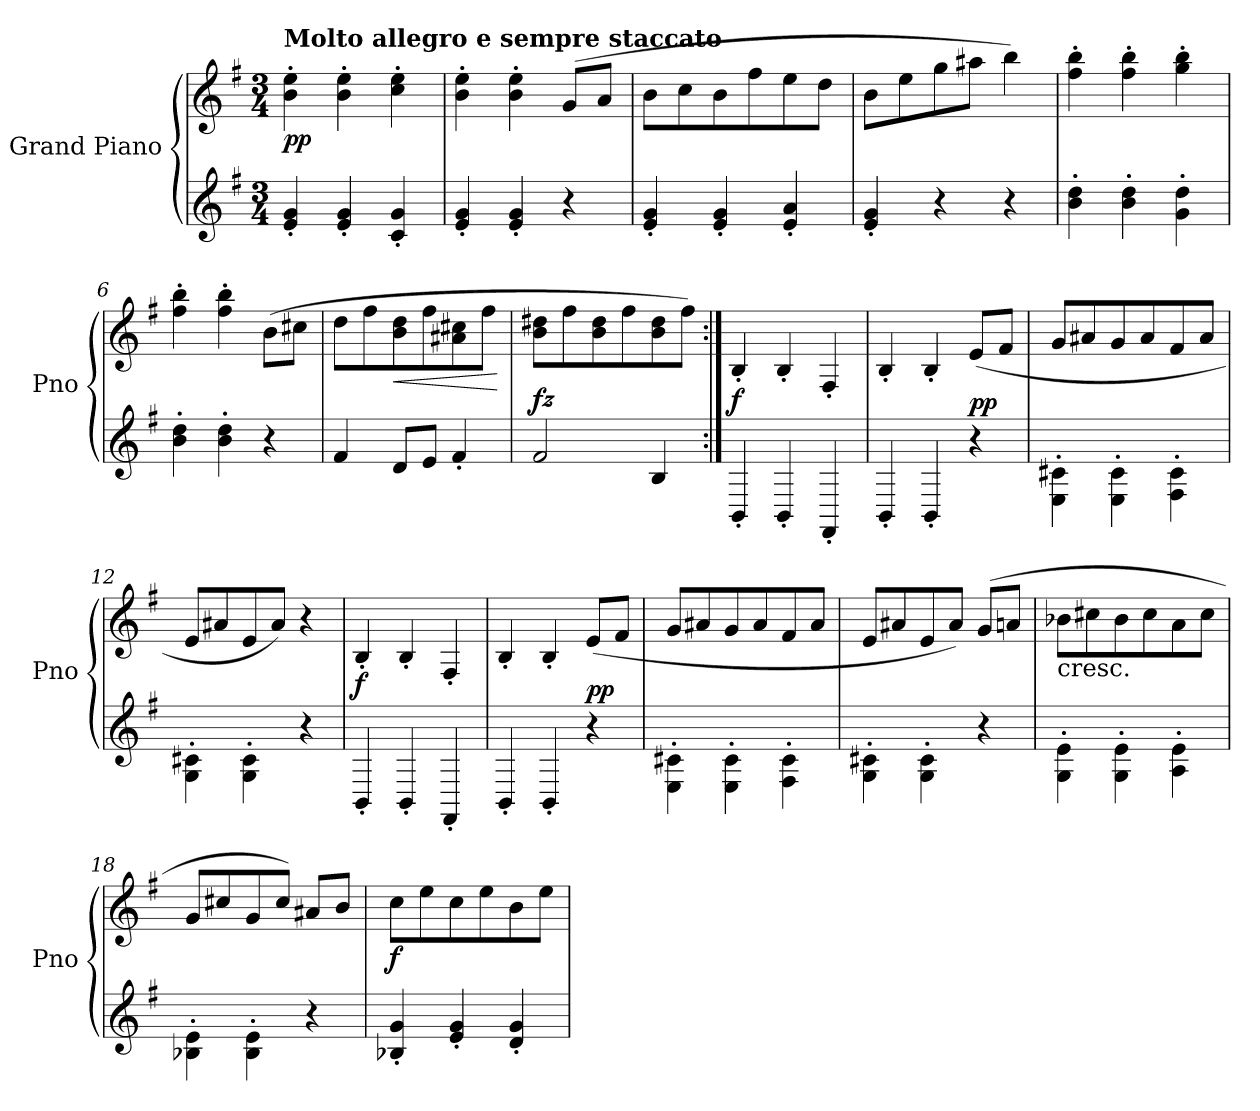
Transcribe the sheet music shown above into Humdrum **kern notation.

**kern	**kern	**dynam
*part1	*part1	*part1
*staff2	*staff1	*staff1/2
*I"Grand Piano	*	*
*I'Pno	*	*
*clefG2	*clefG2	*
*k[f#]	*k[f#]	*
*G:	*G:	*
*M3/4	*M3/4	*
=1	=1	=1
!	!LO:TX:a:B:t=Molto allegro e sempre staccato	!
!	!	!LO:DY:b
4e/' 4g/'	4b\' 4ee\'	pp
4e/' 4g/'	4b\' 4ee\'	.
4c/' 4g/'	4cc\' 4ee\'	.
=2	=2	=2
4e/' 4g/'	4b\' 4ee\'	.
4e/' 4g/'	4b\' 4ee\'	.
4r	(>8g/L	.
.	8a/J	.
=3	=3	=3
4e/' 4g/'	8b\L	.
.	8cc\	.
4e/' 4g/'	8b\	.
.	8ff#\	.
4e/' 4a/'	8ee\	.
.	8dd\J	.
=4	=4	=4
4e/' 4g/'	8b\L	.
.	8ee\	.
4r	8gg\	.
.	8aa#X\J	.
4r	4bb\)	.
!!LO:LB:g=z
=5	=5	=5
4b\' 4dd\'	4ff#\' 4bb\'	.
4b\' 4dd\'	4ff#\' 4bb\'	.
4g\' 4dd\'	4gg\' 4bb\'	.
=6	=6	=6
4b\' 4dd\'	4ff#\' 4bb\'	.
4b\' 4dd\'	4ff#\' 4bb\'	.
4r	(>8b\L	.
.	8cc#X\J	.
=7	=7	=7
4f#/	8dd\L	.
.	8ff#\	.
!	!	!LO:HP:b
8d/L	8b\ 8dd\	<
8e/J	8ff#\	.
4f#'/	8a#X\ 8cc#X\	.
.	8ff#\J	.
.	.	[
=8	=8	=8
!	!	!LO:DY:a=2
2f#/	8b\ 8dd#X\L	fz
.	8ff#\	.
.	8b\ 8dd#\	.
.	8ff#\	.
4B/	8b\ 8dd#\	.
.	8ff#\J)	.
!!LO:LB:g=z
=9:|!	=9:|!	=9:|!
!	!	!LO:DY:a=2
4BB'/	4B'/	f
4BB'/	4B'/	.
4FF#'/	4F#'/	.
=10	=10	=10
4BB'/	4B'/	.
4BB'/	4B'/	.
!	!	!LO:DY:a=2
4r	(>8e/L	pp
.	8f#/J	.
=11	=11	=11
4E\' 4c#X\'	8g/L	.
.	8a#X/	.
4E\' 4c#\'	8g/	.
.	8a#/	.
4F#\' 4c#\'	8f#/	.
.	8a#/J	.
=12	=12	=12
4G\' 4c#X\'	8e/L	.
.	8a#X/	.
4G\' 4c#\'	8e/	.
.	8a#/J)	.
4r	4r	.
!!LO:LB:g=z
=13	=13	=13
!	!	!LO:DY:b
4BB'/	4B'/	f
4BB'/	4B'/	.
4FF#'/	4F#'/	.
=14	=14	=14
4BB'/	4B'/	.
4BB'/	4B'/	.
!	!	!LO:DY:a=2
4r	(>8e/L	pp
.	8f#/J	.
=15	=15	=15
4E\' 4c#X\'	8g/L	.
.	8a#X/	.
4E\' 4c#\'	8g/	.
.	8a#/	.
4F#\' 4c#\'	8f#/	.
.	8a#/J	.
=16	=16	=16
4G\' 4c#X\'	8e/L	.
.	8a#X/	.
4G\' 4c#\'	8e/	.
.	8a#/J)	.
4r	(>8g/L	.
.	8an/J	.
!!LO:LB:g=z
=17	=17	=17
!	!LO:TX:b:t=cresc.	!
4G\' 4e\'	8b-X\L	.
.	8cc#X\	.
4G\' 4e\'	8b-\	.
.	8cc#\	.
4A\' 4e\'	8a\	.
.	8cc#\J	.
=18	=18	=18
4B-X\' 4e\'	8g/L	.
.	8cc#X/	.
4B-\' 4e\'	8g/	.
.	8cc#/J)	.
4r	8a#X/L	.
.	8b/J	.
=19	=19	=19
!	!	!LO:DY:b
4B-X/' 4g/'	8cc\L	f
.	8ee\	.
4e/' 4g/'	8cc\	.
.	8ee\	.
4d/' 4g/'	8b\	.
.	8ee\J	.
=	=	=
*-	*-	*-
